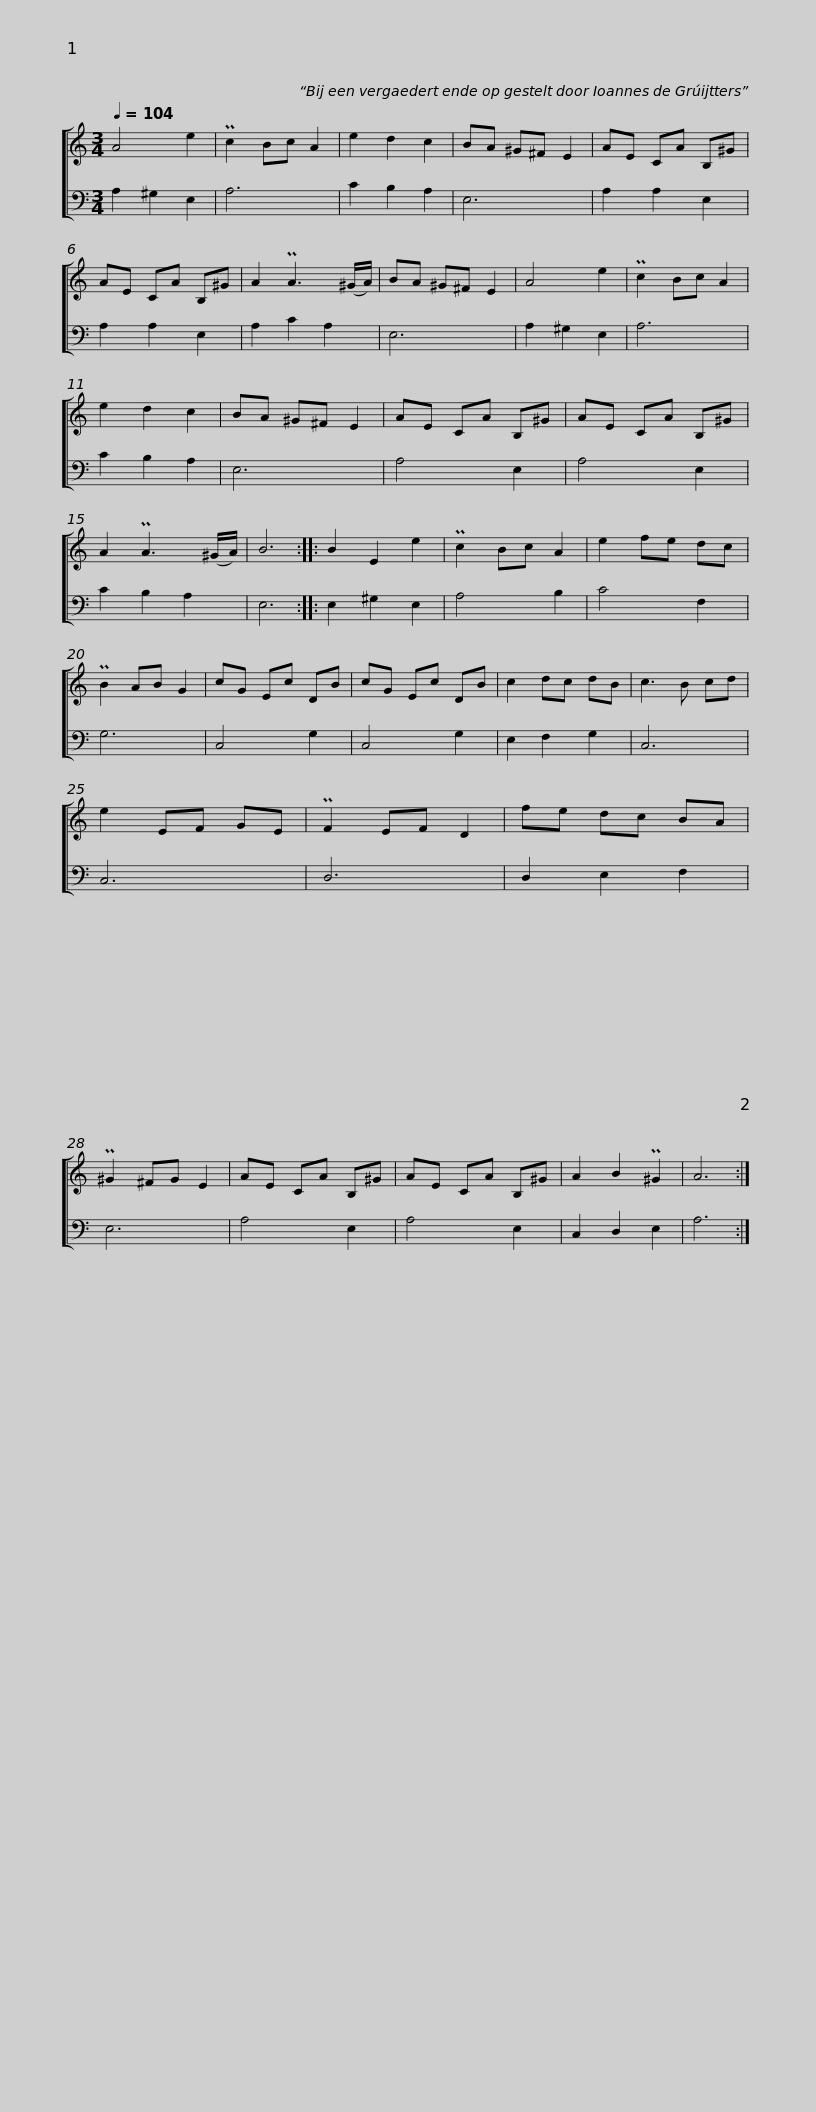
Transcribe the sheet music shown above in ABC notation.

X:1
%%score [ 1 2 ]
L:1/8
Q:1/4=104
M:3/4
I:linebreak $
K:C
V:1 treble
V:2 bass
V:1
 A4 e2 | Pc2 Bc A2 | e2 d2 c2 | BA ^G^F E2 | AE CA B,^G | %5
 AE CA B,^G | A2 PA3 (^G/A/) | BA ^G^F E2 |$ A4 e2 | Pc2 Bc A2 | %10
 e2 d2 c2 | BA ^G^F E2 | AE CA B,^G | AE CA B,^G | A2 PA3 (^G/A/) | %15
 B6 ::$ B2 E2 e2 | Pc2 Bc A2 | e2 fe dc | PB2 AB G2 | %20
 cG Ec DB | cG Ec DB | c2 dc dB | c3 B cd |$ e2 EF GE | %25
 PF2 EF D2 | fe dc BA | P^G2 ^FG E2 | AE CA B,^G | AE CA B,^G | %30
 A2 B2 P^G2 | A6 :| %32
V:2
 A,2 ^G,2 E,2 | A,6 | C2 B,2 A,2 | E,6 | A,2 A,2 E,2 | %5
 A,2 A,2 E,2 | A,2 C2 A,2 | E,6 |$ A,2 ^G,2 E,2 | A,6 | %10
 C2 B,2 A,2 | E,6 | A,4 E,2 | A,4 E,2 | C2 B,2 A,2 | %15
 E,6 ::$ E,2 ^G,2 E,2 | A,4 B,2 | C4 F,2 | G,6 | %20
 C,4 G,2 | C,4 G,2 | E,2 F,2 G,2 | C,6 |$ C,6 | %25
 D,6 | D,2 E,2 F,2 | E,6 | A,4 E,2 | A,4 E,2 | %30
 C,2 D,2 E,2 | A,6 :| %32
